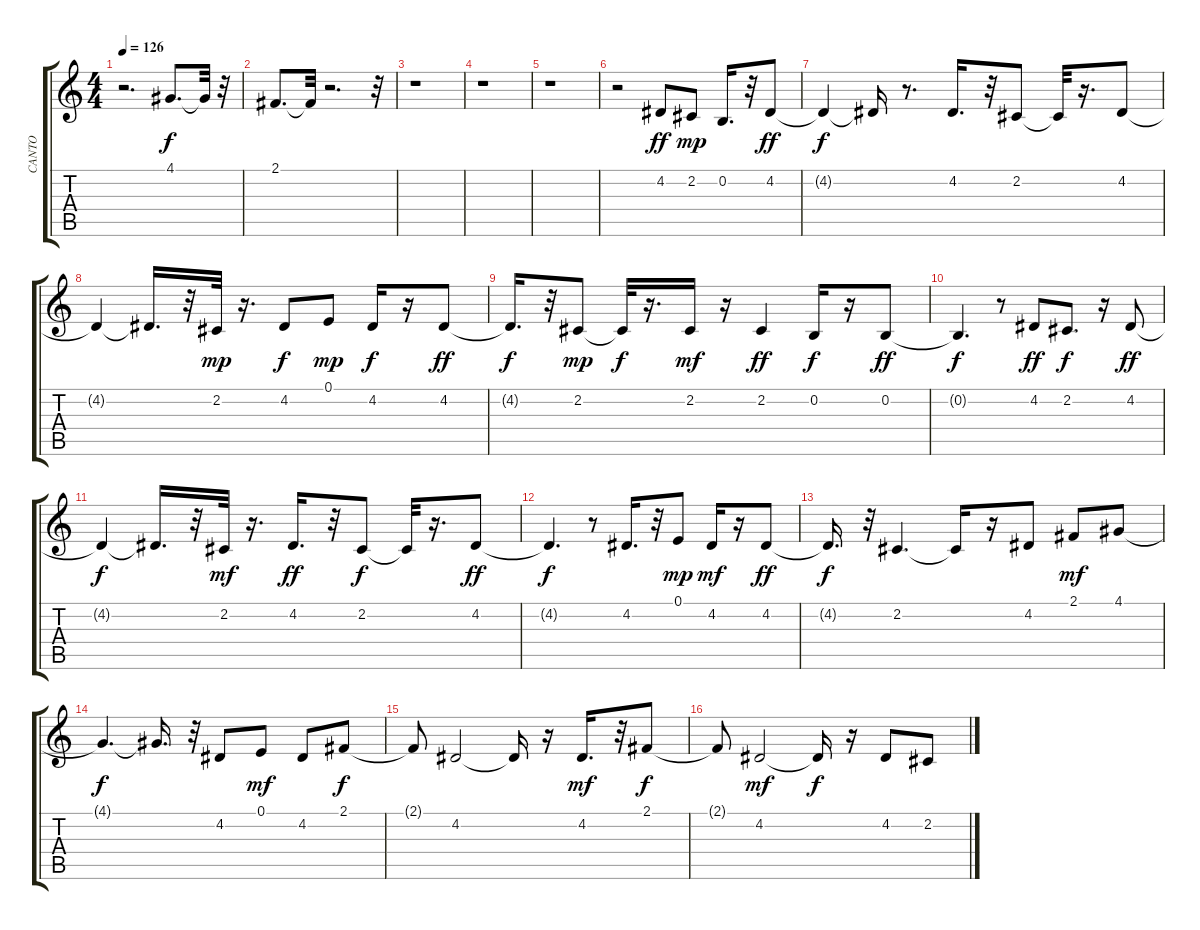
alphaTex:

\track ("CANTO" "CANTO") {instrument pad3polysynth}
\staff {score tabs}
\tuning (E4 B3 G3 D3 A2 E2) {hide}
\ts (4 4)
\tempo 126
\clef g2
\ks c
r.2{d dy f} 4.1.8{d} 4.1{t}.32 r.32 |
2.1.8{d} 2.1{t}.32 r.2{d} r.32 |
r.1 |
r.1 |
r.1 |
r.2 4.2.8{dy ff} 2.2.8{dy mp} 0.2.16{d} r.32 4.2.8{dy ff} |
4.2{t}.4{dy f} 4.2{t}.16 r.8{d} 4.2.16{d} r.32 2.2.8 2.2{t}.32 r.16{d} 4.2.8 |
4.2{t}.4 4.2{t}.16{d} r.32 2.2.32{dy mp} r.16{d} 4.2.8{dy f} 0.1.8{dy mp} 4.2.16{dy f} r.16 4.2.8{dy ff} |
4.2{t}.16{d dy f} r.32 2.2.8{dy mp} 2.2{t}.32{dy f} r.16{d} 2.2.16{dy mf} r.16 2.2.4{dy ff} 0.2.16{dy f} r.16 0.2.8{dy ff} |
0.2{t}.4{d dy f} r.8 4.2.8{dy ff} 2.2.8{d dy f} r.16 4.2.8{dy ff} |
4.2{t}.4{dy f} 4.2{t}.16{d} r.32 2.2.32{dy mf} r.16{d} 4.2.16{d dy ff} r.32 2.2.8{dy f} 2.2{t}.32 r.16{d} 4.2.8{dy ff} |
4.2{t}.4{d dy f} r.8 4.2.16{d} r.32 0.1.8{dy mp} 4.2.16{dy mf} r.16 4.2.8{dy ff} |
4.2{t}.16{d dy f} r.32 2.2.4{d} 2.2{t}.16 r.16 4.2.8 2.1.8{dy mf} 4.1.8 |
4.1{t}.4{d dy f} 4.1{t}.16{d} r.32 4.2.8 0.1.8{dy mf} 4.2.8 2.1.8{dy f} |
2.1{t}.8 4.2.2 4.2{t}.16 r.16 4.2.16{d dy mf} r.32 2.1.8{dy f} |
2.1{t}.8 4.2.2{dy mf} 4.2{t}.16{dy f} r.16 4.2.8 2.2.8
